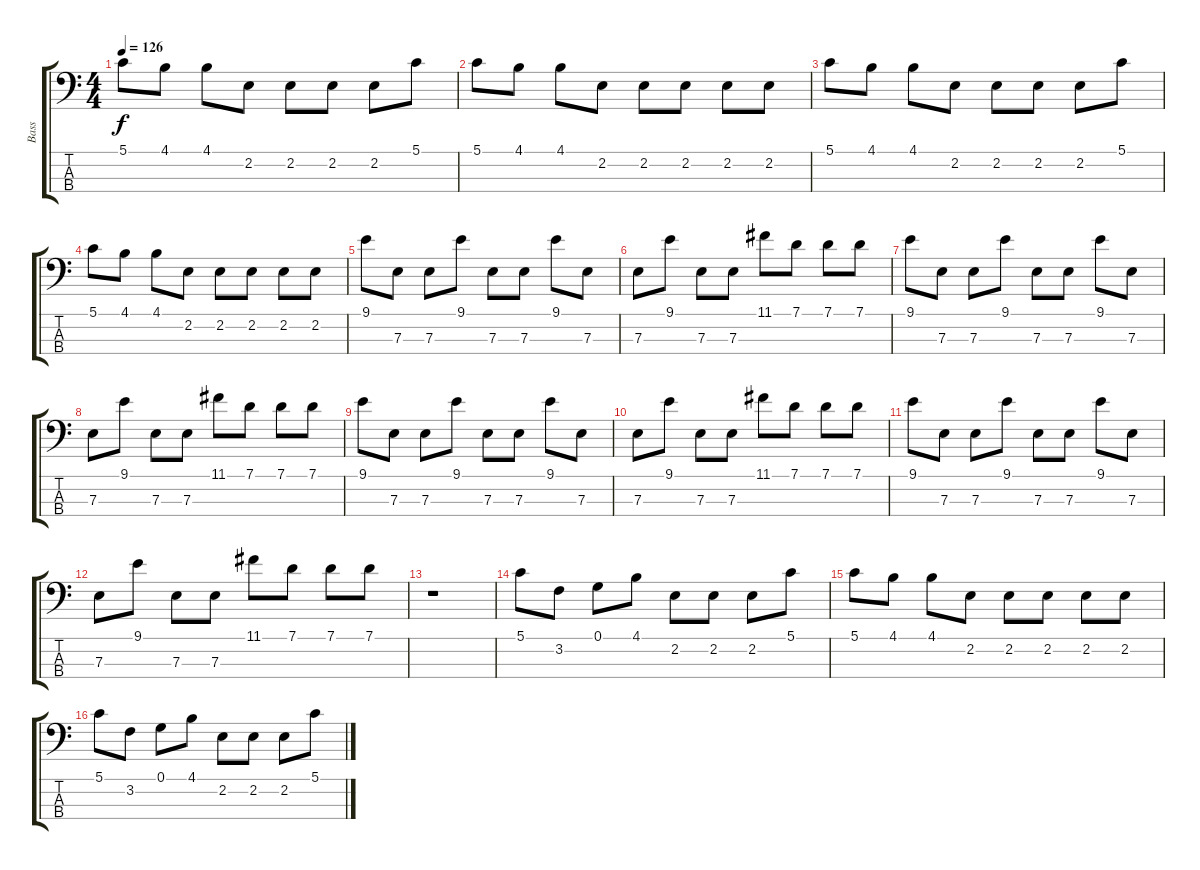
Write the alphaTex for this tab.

\track ("Bass" "Bass") {instrument electricbasspick}
\staff {score tabs}
\tuning (G2 D2 A1 E1) {hide}
\ts (4 4)
\tempo 126
\clef f4
\ks c
5.1.8{dy f} 4.1.8 4.1.8 2.2.8 2.2.8 2.2.8 2.2.8 5.1.8 |
5.1.8 4.1.8 4.1.8 2.2.8 2.2.8 2.2.8 2.2.8 2.2.8 |
5.1.8 4.1.8 4.1.8 2.2.8 2.2.8 2.2.8 2.2.8 5.1.8 |
5.1.8 4.1.8 4.1.8 2.2.8 2.2.8 2.2.8 2.2.8 2.2.8 |
9.1.8 7.3.8 7.3.8 9.1.8 7.3.8 7.3.8 9.1.8 7.3.8 |
7.3.8 9.1.8 7.3.8 7.3.8 11.1.8 7.1.8 7.1.8 7.1.8 |
9.1.8 7.3.8 7.3.8 9.1.8 7.3.8 7.3.8 9.1.8 7.3.8 |
7.3.8 9.1.8 7.3.8 7.3.8 11.1.8 7.1.8 7.1.8 7.1.8 |
9.1.8 7.3.8 7.3.8 9.1.8 7.3.8 7.3.8 9.1.8 7.3.8 |
7.3.8 9.1.8 7.3.8 7.3.8 11.1.8 7.1.8 7.1.8 7.1.8 |
9.1.8 7.3.8 7.3.8 9.1.8 7.3.8 7.3.8 9.1.8 7.3.8 |
7.3.8 9.1.8 7.3.8 7.3.8 11.1.8 7.1.8 7.1.8 7.1.8 |
r.1 |
5.1.8 3.2.8 0.1.8 4.1.8 2.2.8 2.2.8 2.2.8 5.1.8 |
5.1.8 4.1.8 4.1.8 2.2.8 2.2.8 2.2.8 2.2.8 2.2.8 |
5.1.8 3.2.8 0.1.8 4.1.8 2.2.8 2.2.8 2.2.8 5.1.8
